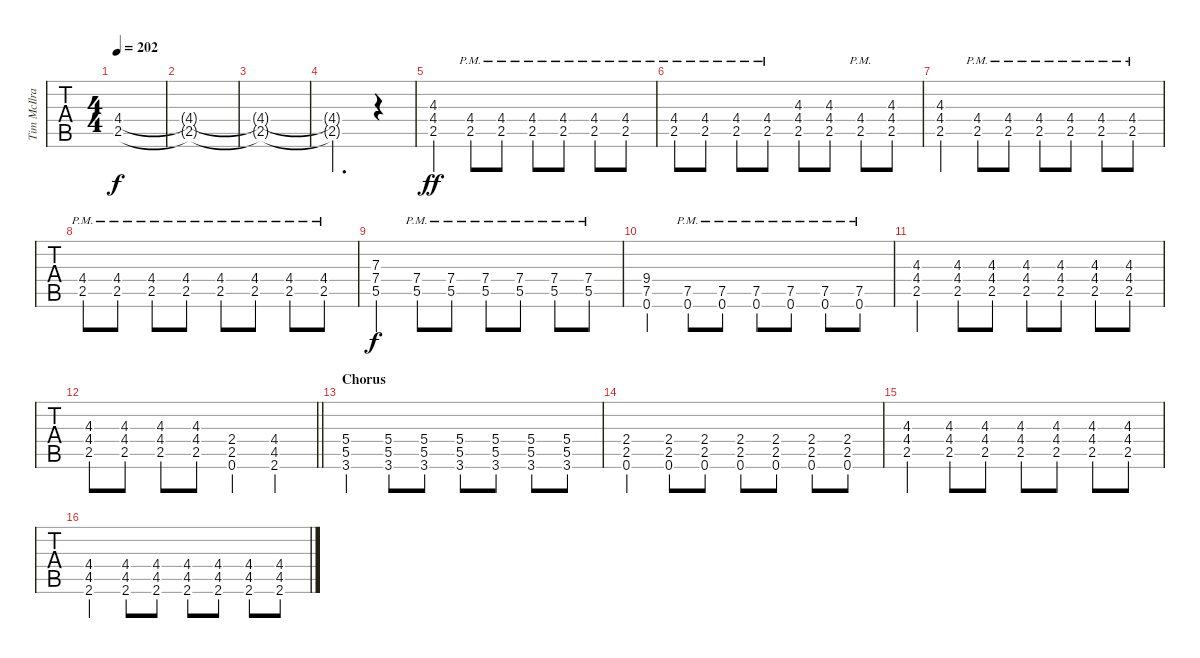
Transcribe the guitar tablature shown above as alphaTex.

\track ("Tim McIlrath - Guitar One" "Tim McIlra") {instrument distortionguitar}
\staff {tabs}
\tuning (E4 B3 G3 D3 A2 E2) {hide}
\ts (4 4)
\tempo 202
\clef g2
\ks c
(4.4{t} 2.5{t}).1{dy f} |
(4.4{t} 2.5{t}).1 |
(4.4{t} 2.5{t}).1 |
(4.4{t} 2.5{t}).2{d} r.4 |
(4.3 4.4 2.5).4{dy ff} (4.4{pm} 2.5{pm}).8 (4.4{pm} 2.5{pm}).8 (4.4{pm} 2.5{pm}).8 (4.4{pm} 2.5{pm}).8 (4.4{pm} 2.5{pm}).8 (4.4{pm} 2.5{pm}).8 |
(4.4{pm} 2.5{pm}).8 (4.4{pm} 2.5{pm}).8 (4.4{pm} 2.5{pm}).8 (4.4{pm} 2.5{pm}).8 (4.3 4.4 2.5).8 (4.3 4.4 2.5).8 (4.4{pm} 2.5{pm}).8 (4.3 4.4 2.5).8 |
(4.3 4.4 2.5).4 (4.4{pm} 2.5{pm}).8 (4.4{pm} 2.5{pm}).8 (4.4{pm} 2.5{pm}).8 (4.4{pm} 2.5{pm}).8 (4.4{pm} 2.5{pm}).8 (4.4{pm} 2.5{pm}).8 |
(4.4{pm} 2.5{pm}).8 (4.4{pm} 2.5{pm}).8 (4.4{pm} 2.5{pm}).8 (4.4{pm} 2.5{pm}).8 (4.4{pm} 2.5{pm}).8 (4.4{pm} 2.5{pm}).8 (4.4{pm} 2.5{pm}).8 (4.4{pm} 2.5{pm}).8 |
(7.3 7.4 5.5).4{dy f} (7.4{pm} 5.5{pm}).8 (7.4{pm} 5.5{pm}).8 (7.4{pm} 5.5{pm}).8 (7.4{pm} 5.5{pm}).8 (7.4{pm} 5.5{pm}).8 (7.4{pm} 5.5{pm}).8 |
(9.4 7.5 0.6).4 (7.5{pm} 0.6{pm}).8 (7.5{pm} 0.6{pm}).8 (7.5{pm} 0.6{pm}).8 (7.5{pm} 0.6{pm}).8 (7.5{pm} 0.6{pm}).8 (7.5{pm} 0.6{pm}).8 |
(4.3 4.4 2.5).4 (4.3 4.4 2.5).8 (4.3 4.4 2.5).8 (4.3 4.4 2.5).8 (4.3 4.4 2.5).8 (4.3 4.4 2.5).8 (4.3 4.4 2.5).8 |
\barLineRight lightlight
(4.3 4.4 2.5).8 (4.3 4.4 2.5).8 (4.3 4.4 2.5).8 (4.3 4.4 2.5).8 (2.4 2.5 0.6).4 (4.4 4.5 2.6).4 |
\section ("" "Chorus")
(5.4 5.5 3.6).4 (5.4 5.5 3.6).8 (5.4 5.5 3.6).8 (5.4 5.5 3.6).8 (5.4 5.5 3.6).8 (5.4 5.5 3.6).8 (5.4 5.5 3.6).8 |
(2.4 2.5 0.6).4 (2.4 2.5 0.6).8 (2.4 2.5 0.6).8 (2.4 2.5 0.6).8 (2.4 2.5 0.6).8 (2.4 2.5 0.6).8 (2.4 2.5 0.6).8 |
(4.3 4.4 2.5).4 (4.3 4.4 2.5).8 (4.3 4.4 2.5).8 (4.3 4.4 2.5).8 (4.3 4.4 2.5).8 (4.3 4.4 2.5).8 (4.3 4.4 2.5).8 |
(4.4 4.5 2.6).4 (4.4 4.5 2.6).8 (4.4 4.5 2.6).8 (4.4 4.5 2.6).8 (4.4 4.5 2.6).8 (4.4 4.5 2.6).8 (4.4 4.5 2.6).8
